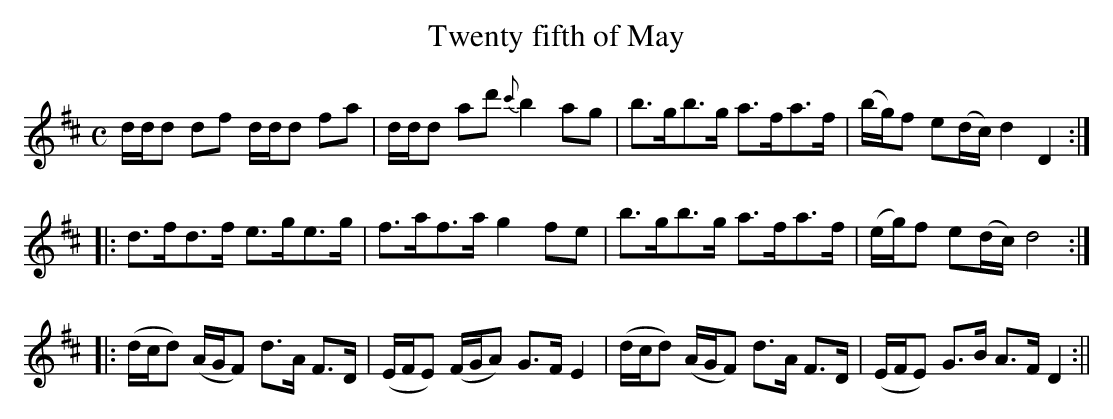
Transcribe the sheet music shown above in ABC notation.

X:1
T:Twenty fifth of May
M:C
L:1/8
K:D
d/d/d df d/d/d fa|d/d/d ad' {c'}b2 ag|b>gb>g a>fa>f|(b/g/)f e(d/c/) d2 D2:|
|:d>fd>f e>ge>g|f>af>a g2 fe|b>gb>g a>fa>f|(e/g/)f e(d/c/) d4:|
|:(d/c/d) (A/G/F) d>A F>D|(E/F/E) (F/G/A) G>F E2|(d/c/d) (A/G/F) d>A F>D|(E/F/E) G>B A>F D2:||
